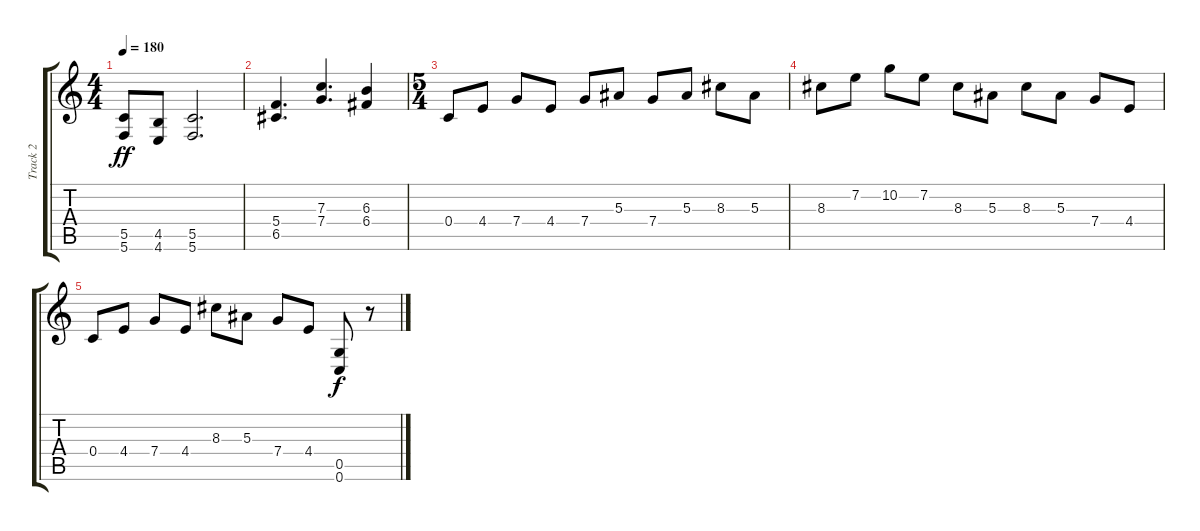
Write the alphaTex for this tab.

\track ("Track 2" "Track 2") {instrument distortionguitar}
\staff {score tabs}
\tuning (D4 A3 F3 C3 G2 C2) {hide}
\ts (4 4)
\tempo 180
\clef g2
\ks c
(5.5 5.6).8{dy ff} (4.5 4.6).8 (5.5 5.6).2{d} |
(5.4 6.5).4{d} (7.3 7.4).4{d} (6.3 6.4).4 |
\ts (5 4)
0.4.8 4.4.8 7.4.8 4.4.8 7.4.8 5.3.8 7.4.8 5.3.8 8.3.8 5.3.8 |
8.3.8 7.2.8 10.2.8 7.2.8 8.3.8 5.3.8 8.3.8 5.3.8 7.4.8 4.4.8 |
0.4.8 4.4.8 7.4.8 4.4.8 8.3.8 5.3.8 7.4.8 4.4.8 (0.5 0.6).8{dy f} r.8
